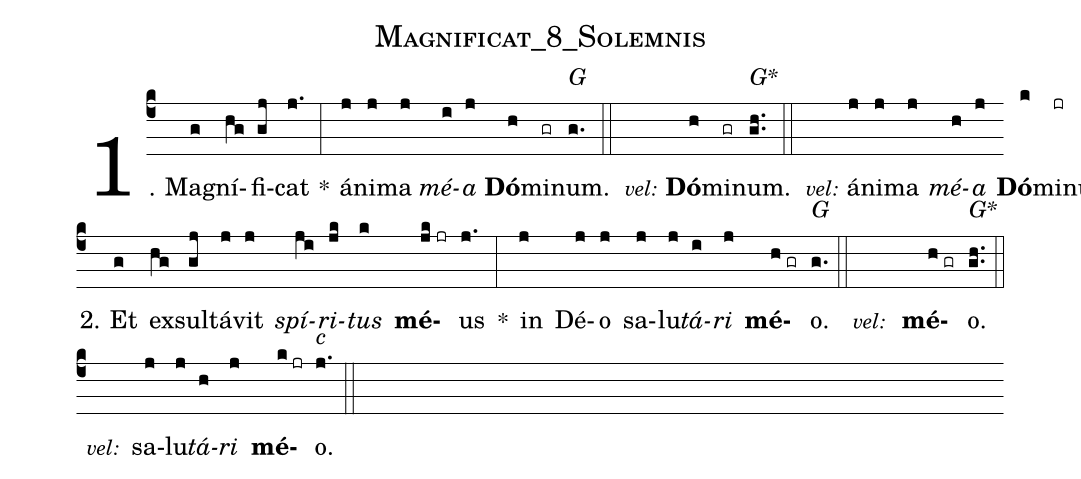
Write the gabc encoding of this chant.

name:Magnificat_8_Solemnis;
%%
(c4) 1. Ma(g)gní(hg)fi(gj)cat(j.) *(:) á(j)ni(j)ma(j) <i>mé</i>(i)<i>a</i>(j) <b>Dó</b>(h)mi(gr)num.<alt>G</alt>(g.) (::) <eu> <v>\footnotesize\textit{vel:}</v>(////)  <b>Dó</b>(h)mi(gr)num.<alt>G*</alt></eu>(gh..) (::) <eu> <v>\footnotesize\textit{vel:}</v>(////)  á(j)ni(j)ma(j) <i>mé</i>(h)<i>a</i>(j) <b>Dó</b>(k)mi(jr)num.<alt>c</alt></eu>(j.) (::) (Z-)

2. Et(g) ex(hg)sul(gj)tá(j)vit(j)  <i>spí</i>(ji)<i>ri</i>(jk)<i>tus</i>(k) <b>mé</b>(jk//jr)us(j.) *(:) in(j) Dé(j)o(j) sa(j)lu(j)<i>tá</i>(i)<i>ri</i>(j) <b>mé</b>(h//gr)o.<alt>G</alt>(g.) (::) <eu> <v>\footnotesize\textit{vel:}</v>(////)  <b>mé</b>(h//gr)o.<alt>G*</alt></eu>(gh..) (::) <eu> <v>\footnotesize\textit{vel:}</v>(////)  sa(j)lu(j)<i>tá</i>(h)<i>ri</i>(j) <b>mé</b>(k//jr)o.<alt>c</alt></eu>(j.) (::)
